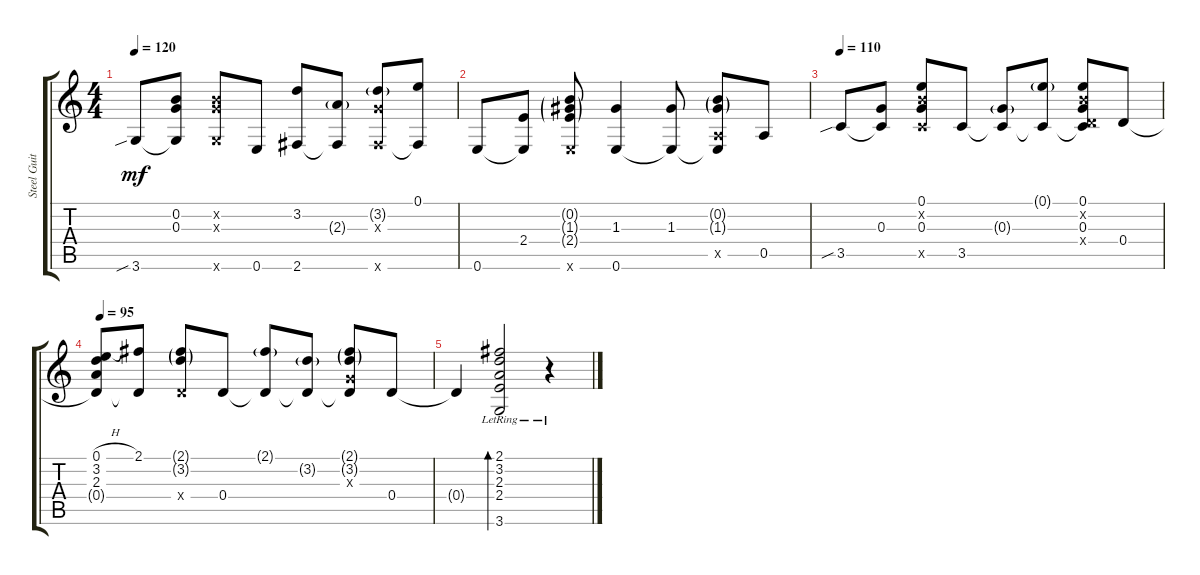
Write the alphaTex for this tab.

\track ("Steel Guitar" "Steel Guit") {instrument acousticguitarsteel}
\staff {score tabs}
\tuning (E4 B3 G3 D3 A2 E2) {hide}
\ts (4 4)
\tempo 120
\clef g2
\ks c
3.6{sib}.8{dy mf} (0.2 0.3 3.6{t}).8 (0.2{x} 0.3{x} 3.6{x}).8 0.6.8 (3.2 2.6).8 (2.3{g} 2.6{t}).8 (3.2{g} 0.3{x} 2.6{x}).8 (0.1 2.6{t}).8 |
0.6.8 (2.4 0.6{t}).8 (0.2{g} 1.3{g} 2.4{g} 0.6{x}).8 (1.3 0.6).4 (1.3 0.6{t}).8 (0.2{g} 1.3{g} 0.5{x} 0.6{t}).8 0.5.8 |
\tempo 110
3.5{sib}.8 (0.3 3.5{t}).8 (0.1 0.2{x} 0.3 3.5{x}).8 3.5.8 (0.3{g} 3.5{t}).8 (0.1{g} 3.5{t}).8 (0.1 0.2{x} 0.3 0.4{x} 3.5{t}).8 0.4.8 |
\tempo 95
(0.1{h} 3.2 2.3 0.4{t}).8 (2.1 0.4{t}).8 (2.1{g} 3.2{g} 0.4{x}).8 0.4.8 (2.1{g} 0.4{t}).8 (3.2{g} 0.4{t}).8 (2.1{g} 3.2{g} 0.3{x} 0.4{t}).8 0.4.8 |
0.4{t}.4 (2.1{lr} 3.2{lr} 2.3{lr} 2.4{lr} 3.6{lr}).2{bd 240} r.4
